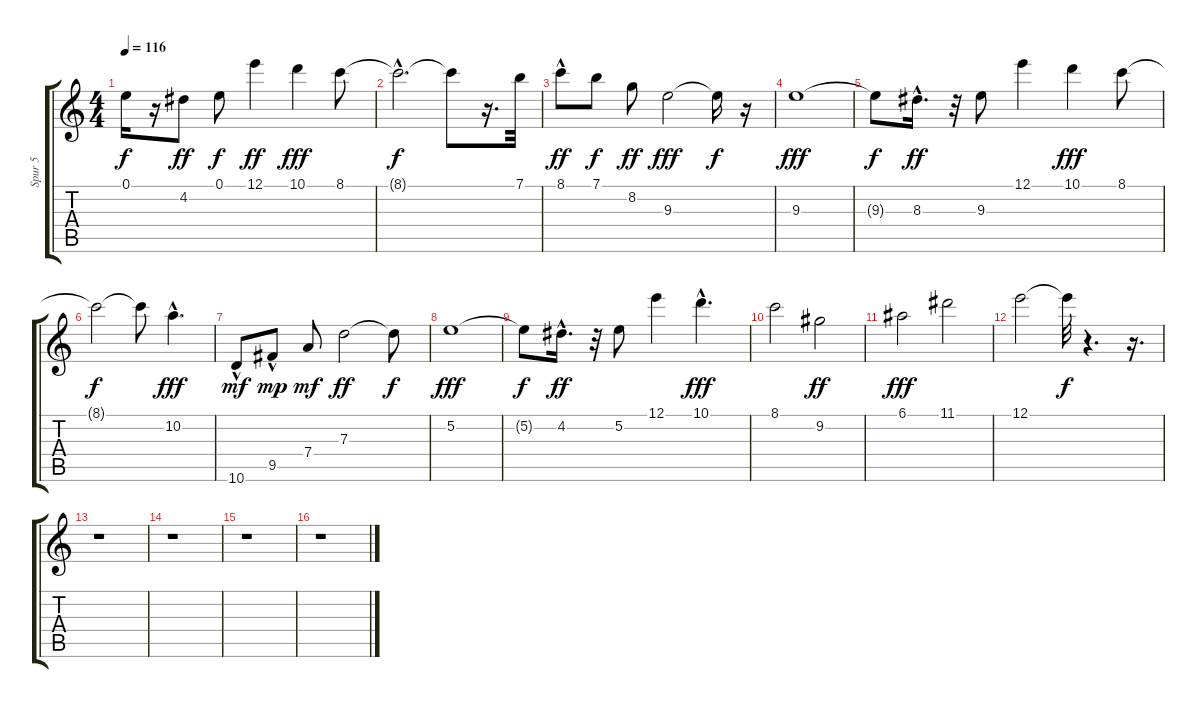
\track ("Spur 5" "Spur 5") {instrument overdrivenguitar}
\staff {score tabs}
\tuning (E4 B3 G3 D3 A2 E2) {hide}
\ts (4 4)
\tempo 116
\clef g2
\ks c
0.1{t}.16{dy f} r.16 4.2.8{dy ff} 0.1.8{dy f} 12.1.4{dy ff} 10.1.4{dy fff} 8.1.8 |
8.1{hac t}.2{d dy f} 8.1{t}.8 r.16{d} 7.1.32 |
8.1{hac}.8{dy ff} 7.1.8{dy f} 8.2.8{dy ff} 9.3.2{dy fff} 9.3{t}.16{dy f} r.16 |
9.3.1{dy fff} |
9.3{t}.8{dy f} 8.3{hac}.16{d dy ff} r.32 9.3.8 12.1.4 10.1.4{dy fff} 8.1.8 |
8.1{t}.2{dy f} 8.1{t}.8 10.2{hac}.4{d dy fff} |
10.6{hac}.8{dy mf} 9.5{hac}.8{dy mp} 7.4.8{dy mf} 7.3.2{dy ff} 7.3{t}.8{dy f} |
5.2.1{dy fff} |
5.2{t}.8{dy f} 4.2{hac}.16{d dy ff} r.32 5.2.8 12.1.4 10.1{hac}.4{d dy fff} |
8.1.2 9.2.2{dy ff} |
6.1.2{dy fff} 11.1.2 |
12.1.2 12.1{t}.32{dy f} r.4{d} r.16{d} |
r.1 |
r.1 |
r.1 |
r.1
